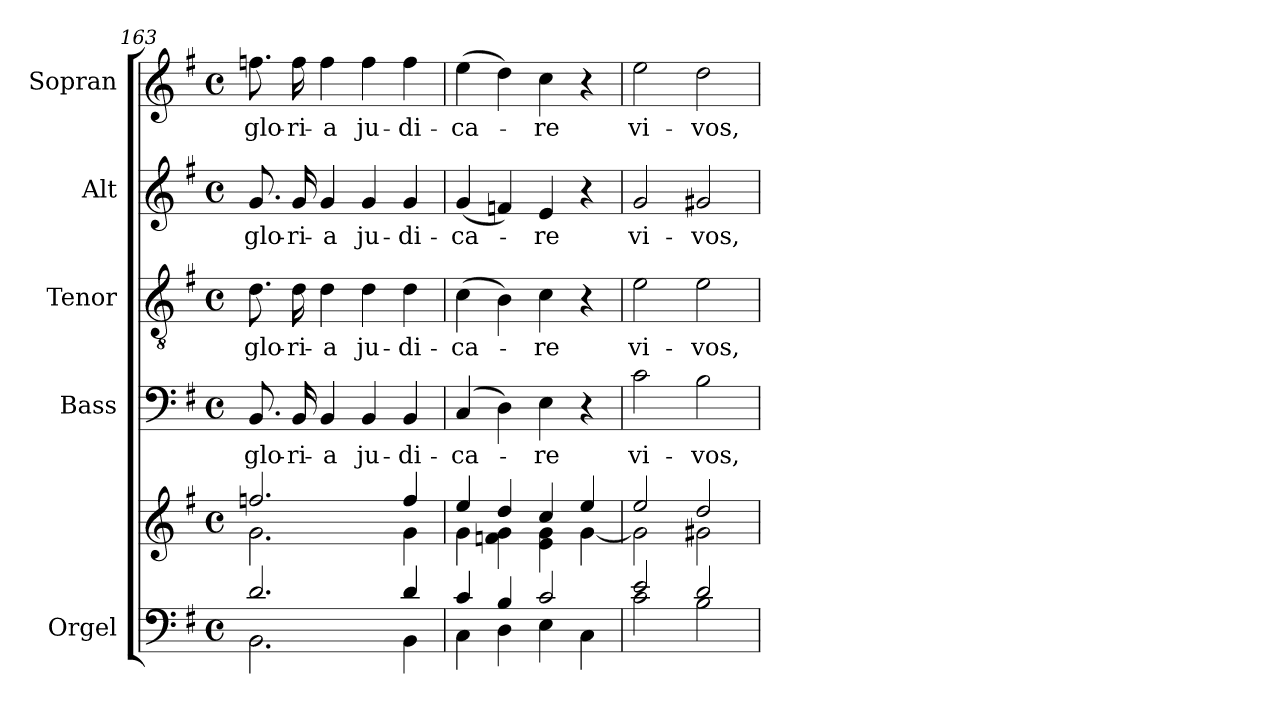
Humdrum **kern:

**kern	**kern	**kern	**text	**kern	**text	**kern	**text	**kern	**text
*part5	*part5	*part4	*part4	*part3	*part3	*part2	*part2	*part1	*part1
*staff6	*staff5	*staff4	*staff4	*staff3	*staff3	*staff2	*staff2	*staff1	*staff1
*I"Orgel	*	*I"Bass	*	*I"Tenor	*	*I"Alt	*	*I"Sopran	*
*I'Org.	*	*I'B.	*	*I'T.	*	*I'A.	*	*I'S.	*
*clefF4	*clefG2	*clefF4	*	*clefGv2	*	*clefG2	*	*clefG2	*
*k[f#]	*k[f#]	*k[f#]	*	*k[f#]	*	*k[f#]	*	*k[f#]	*
*G:	*G:	*G:	*	*G:	*	*G:	*	*G:	*
*M4/4	*M4/4	*M4/4	*	*M4/4	*	*M4/4	*	*M4/4	*
*met(c)	*met(c)	*met(c)	*	*met(c)	*	*met(c)	*	*met(c)	*
=163	=163	=163	=163	=163	=163	=163	=163	=163	=163
*^	*^	*	*	*	*	*	*	*	*
!	!	!	!	!	!LO:LY:b	!	!LO:LY:b	!	!LO:LY:b	!	!LO:LY:b
2.d/	2.BB\	2.ffn/	2.g\	8.BB/	glo-	8.d\	glo-	8.g/	glo-	8.ffn\	glo-
!	!	!	!	!	!LO:LY:b	!	!LO:LY:b	!	!LO:LY:b	!	!LO:LY:b
.	.	.	.	16BB/	-ri-	16d\	-ri-	16g/	-ri-	16ff\	-ri-
!	!	!	!	!	!LO:LY:b	!	!LO:LY:b	!	!LO:LY:b	!	!LO:LY:b
.	.	.	.	4BB/	-a	4d\	-a	4g/	-a	4ff\	-a
!	!	!	!	!	!LO:LY:b	!	!LO:LY:b	!	!LO:LY:b	!	!LO:LY:b
.	.	.	.	4BB/	ju-	4d\	ju-	4g/	ju-	4ff\	ju-
!	!	!	!	!	!LO:LY:b	!	!LO:LY:b	!	!LO:LY:b	!	!LO:LY:b
4d/	4BB\	4ff/	4g\	4BB/	-di-	4d\	-di-	4g/	-di-	4ff\	-di-
=164	=164	=164	=164	=164	=164	=164	=164	=164	=164	=164	=164
!	!	!	!	!	!LO:LY:b	!	!LO:LY:b	!	!LO:LY:b	!	!LO:LY:b
4c/	4C\	4ee/	4g\	(4C/	-ca-	(>4c\	-ca-	(<4g/	-ca-	(>4ee\	-ca-
4B/	4D\	4dd/	4fn\ 4g\	4D\)	.	4B\)	.	4fn/)	.	4dd\)	.
!	!	!	!	!	!LO:LY:b	!	!LO:LY:b	!	!LO:LY:b	!	!LO:LY:b
2c/	4E\	4cc/	4e\ 4g\	4E\	-re	4c\	-re	4e/	-re	4cc\	-re
.	4C\	4ee/	[<4g\	4r	.	4r	.	4r	.	4r	.
!!LO:LB:g=z
=165	=165	=165	=165	=165	=165	=165	=165	=165	=165	=165	=165
!	!	!	!	!	!LO:LY:b	!	!LO:LY:b	!	!LO:LY:b	!	!LO:LY:b
2e/	2c\	2ee/	2g\]	2c\	vi-	2e\	vi-	2g/	vi-	2ee\	vi-
!	!	!	!	!	!LO:LY:b	!	!LO:LY:b	!	!LO:LY:b	!	!LO:LY:b
2d/	2B\	2dd/	2g#X\	2B\	-vos,	2e\	-vos,	2g#X/	-vos,	2dd\	-vos,
*v	*v	*	*	*	*	*	*	*	*	*	*
*	*v	*v	*	*	*	*	*	*	*	*
=	=	=	=	=	=	=	=	=	=
*-	*-	*-	*-	*-	*-	*-	*-	*-	*-
